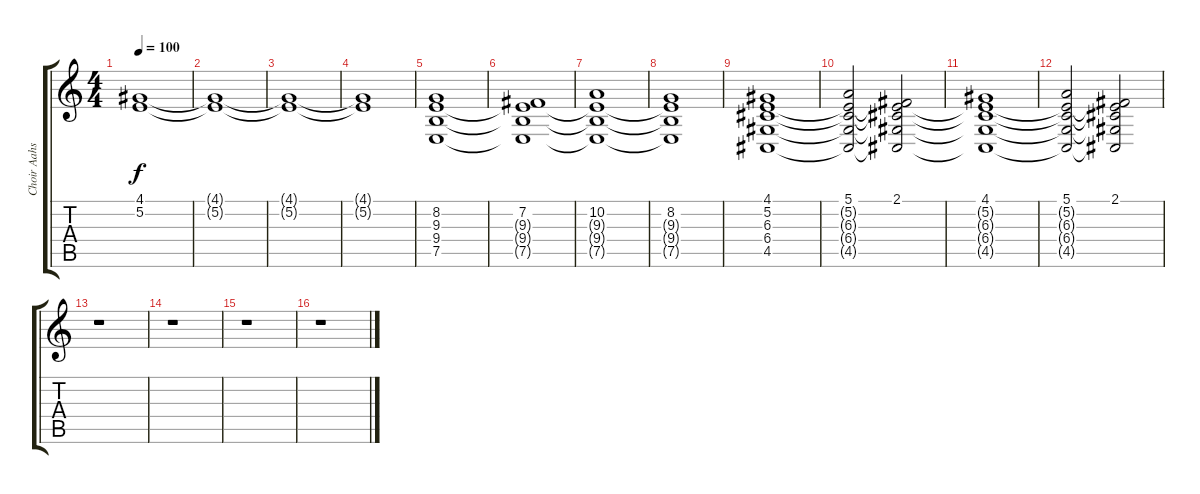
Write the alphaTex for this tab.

\track ("Choir Aahs" "Choir Aahs") {instrument choiraahs}
\staff {score tabs}
\tuning (E4 B3 G3 D3 A2 E2) {hide}
\ts (4 4)
\tempo 100
\clef g2
\ks c
(4.1 5.2).1{dy f} |
(4.1{t} 5.2{t}).1 |
(4.1{t} 5.2{t}).1 |
(4.1{t} 5.2{t}).1 |
(8.2 9.3 9.4 7.5).1{volume 13} |
(7.2 9.3{t} 9.4{t} 7.5{t}).1 |
(10.2 9.3{t} 9.4{t} 7.5{t}).1 |
(8.2 9.3{t} 9.4{t} 7.5{t}).1 |
(4.1 5.2 6.3 6.4 4.5).1 |
(5.1 5.2{t} 6.3{t} 6.4{t} 4.5{t}).2 (2.1 5.2{t} 6.3{t} 6.4{t} 4.5{t}).2 |
(4.1 5.2{t} 6.3{t} 6.4{t} 4.5{t}).1 |
(5.1 5.2{t} 6.3{t} 6.4{t} 4.5{t}).2 (2.1 5.2{t} 6.3{t} 6.4{t} 4.5{t}).2 |
r.1 |
r.1 |
r.1 |
r.1
